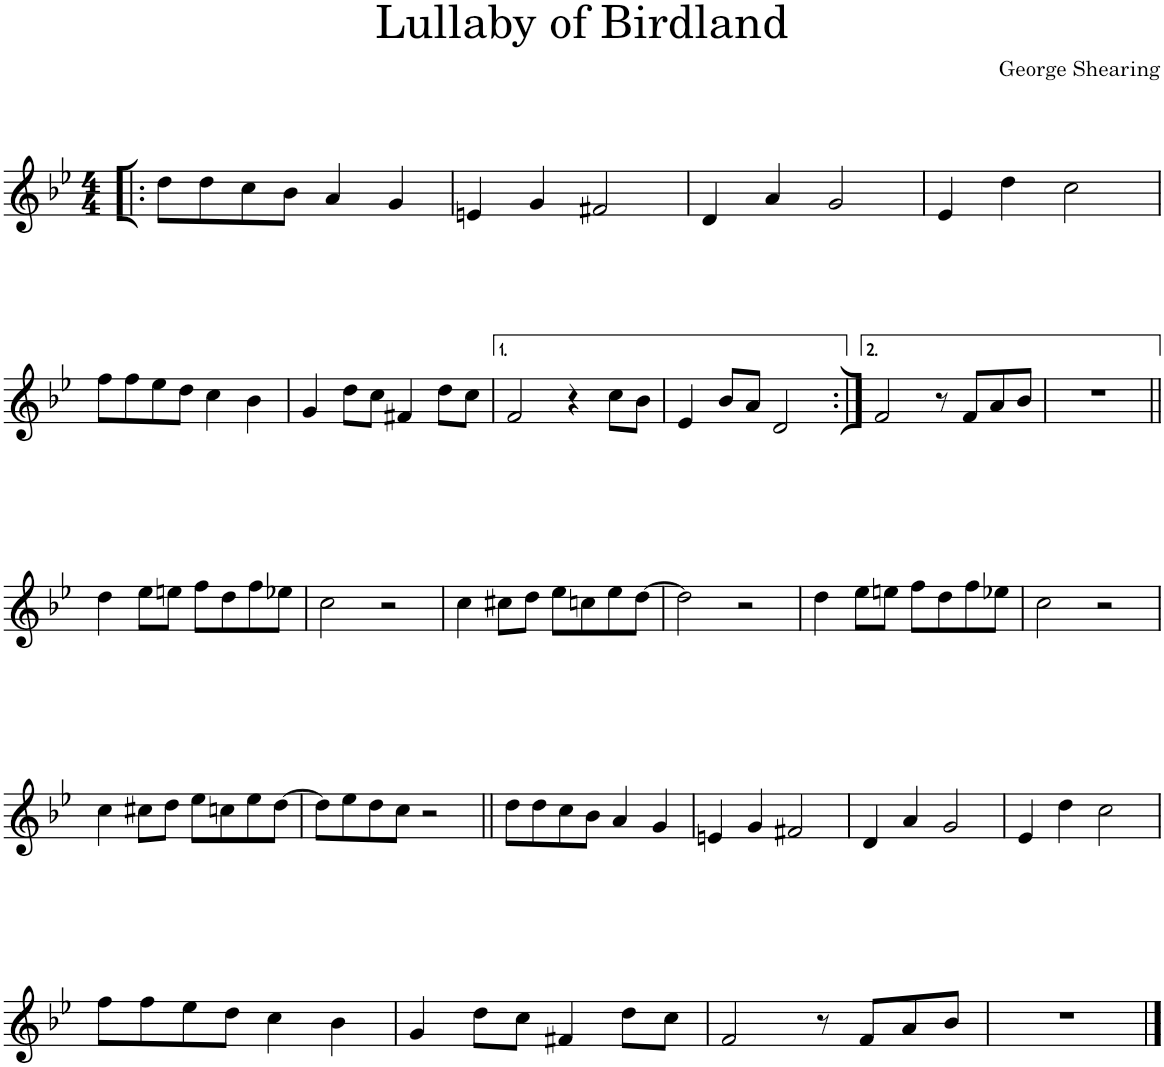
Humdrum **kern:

**kern
*part1
*staff1
*I"Piano
*I'Pno.
*clefG2
*k[b-e-]
*M4/4
=1!|:
8dd\L
8dd\
8cc\
8b-\J
4a/
4g/
=2
4en/
4g/
2f#X/
=3
4d/
4a/
2g/
=4
4e-/
4dd\
2cc\
!!LO:LB:g=z
=5
8ff\L
8ff\
8ee-\
8dd\J
4cc\
4b-\
=6
4g/
8dd\L
8cc\J
4f#X/
8dd\L
8cc\J
=7
2f/
4r
8cc\L
8b-\J
=8
4e-/
8b-/L
8a/J
2d/
=9:|!
2f/
8r
8f/L
8a/
8b-/J
=10
1r
!!LO:LB:g=z
=11||
4dd\
8ee-\L
8een\J
8ff\L
8dd\
8ff\
8ee-X\J
=12
2cc\
2r
=13
4cc\
8cc#X\L
8dd\J
8ee-\L
8ccn\
8ee-\
[8dd\J
=14
2dd\]
2r
=15
4dd\
8ee-\L
8een\J
8ff\L
8dd\
8ff\
8ee-X\J
=16
2cc\
2r
!!LO:LB:g=z
=17
4cc\
8cc#X\L
8dd\J
8ee-\L
8ccn\
8ee-\
[8dd\J
=18
8dd\L]
8ee-\
8dd\
8cc\J
2r
=19||
8dd\L
8dd\
8cc\
8b-\J
4a/
4g/
=20
4en/
4g/
2f#X/
=21
4d/
4a/
2g/
=22
4e-/
4dd\
2cc\
!!LO:LB:g=z
=23
8ff\L
8ff\
8ee-\
8dd\J
4cc\
4b-\
=24
4g/
8dd\L
8cc\J
4f#X/
8dd\L
8cc\J
=25
2f/
8r
8f/L
8a/
8b-/J
=26
1r
==
*-
